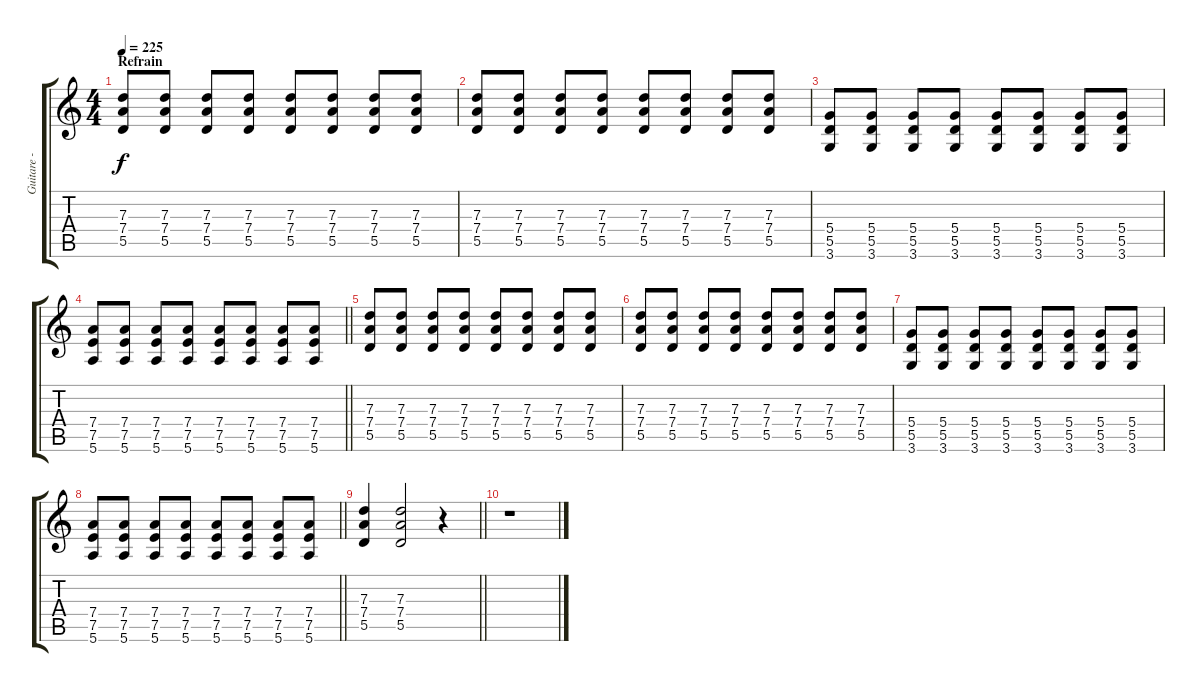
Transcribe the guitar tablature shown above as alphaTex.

\track ("Guitare - Till - Disto" "Guitare - ") {instrument overdrivenguitar}
\staff {score tabs}
\tuning (E4 B3 G3 D3 A2 E2) {hide}
\ts (4 4)
\section ("" "Refrain")
\tempo 225
\clef g2
\ks c
(7.3 7.4 5.5).8{dy f} (7.3 7.4 5.5).8 (7.3 7.4 5.5).8 (7.3 7.4 5.5).8 (7.3 7.4 5.5).8 (7.3 7.4 5.5).8 (7.3 7.4 5.5).8 (7.3 7.4 5.5).8 |
(7.3 7.4 5.5).8 (7.3 7.4 5.5).8 (7.3 7.4 5.5).8 (7.3 7.4 5.5).8 (7.3 7.4 5.5).8 (7.3 7.4 5.5).8 (7.3 7.4 5.5).8 (7.3 7.4 5.5).8 |
(5.4 5.5 3.6).8 (5.4 5.5 3.6).8 (5.4 5.5 3.6).8 (5.4 5.5 3.6).8 (5.4 5.5 3.6).8 (5.4 5.5 3.6).8 (5.4 5.5 3.6).8 (5.4 5.5 3.6).8 |
\barLineRight lightlight
(7.4 7.5 5.6).8 (7.4 7.5 5.6).8 (7.4 7.5 5.6).8 (7.4 7.5 5.6).8 (7.4 7.5 5.6).8 (7.4 7.5 5.6).8 (7.4 7.5 5.6).8 (7.4 7.5 5.6).8 |
(7.3 7.4 5.5).8 (7.3 7.4 5.5).8 (7.3 7.4 5.5).8 (7.3 7.4 5.5).8 (7.3 7.4 5.5).8 (7.3 7.4 5.5).8 (7.3 7.4 5.5).8 (7.3 7.4 5.5).8 |
(7.3 7.4 5.5).8 (7.3 7.4 5.5).8 (7.3 7.4 5.5).8 (7.3 7.4 5.5).8 (7.3 7.4 5.5).8 (7.3 7.4 5.5).8 (7.3 7.4 5.5).8 (7.3 7.4 5.5).8 |
(5.4 5.5 3.6).8 (5.4 5.5 3.6).8 (5.4 5.5 3.6).8 (5.4 5.5 3.6).8 (5.4 5.5 3.6).8 (5.4 5.5 3.6).8 (5.4 5.5 3.6).8 (5.4 5.5 3.6).8 |
\barLineRight lightlight
(7.4 7.5 5.6).8 (7.4 7.5 5.6).8 (7.4 7.5 5.6).8 (7.4 7.5 5.6).8 (7.4 7.5 5.6).8 (7.4 7.5 5.6).8 (7.4 7.5 5.6).8 (7.4 7.5 5.6).8 |
\barLineRight lightlight
(7.3 7.4 5.5).4 (7.3 7.4 5.5).2 r.4 |
r.1
